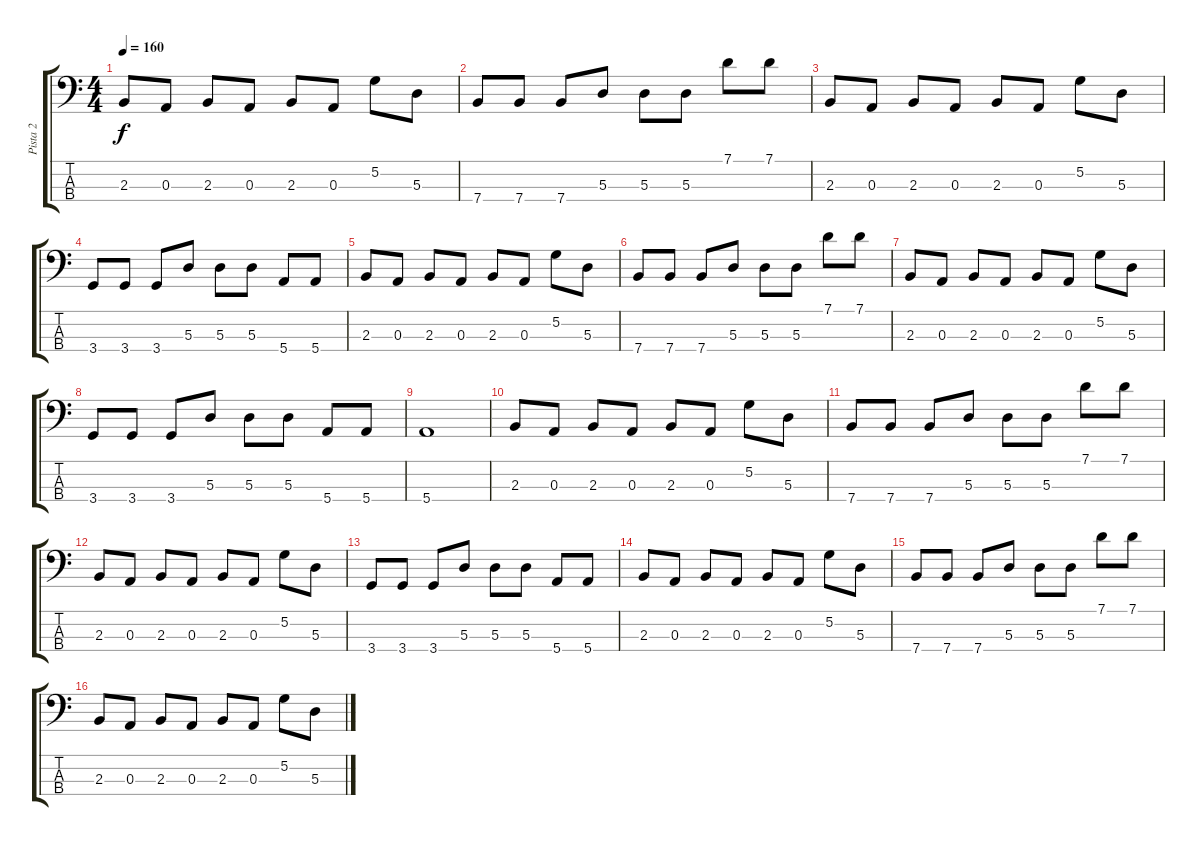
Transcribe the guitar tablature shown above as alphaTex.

\track ("Pista 2" "Pista 2") {instrument electricbassfinger}
\staff {score tabs}
\tuning (G2 D2 A1 E1) {hide}
\ts (4 4)
\tempo 160
\clef f4
\ks c
2.3.8{dy f instrument electricbassfinger} 0.3.8 2.3.8 0.3.8 2.3.8 0.3.8 5.2.8 5.3.8 |
7.4.8 7.4.8 7.4.8 5.3.8 5.3.8 5.3.8 7.1.8 7.1.8 |
2.3.8 0.3.8 2.3.8 0.3.8 2.3.8 0.3.8 5.2.8 5.3.8 |
3.4.8 3.4.8 3.4.8 5.3.8 5.3.8 5.3.8 5.4.8 5.4.8 |
2.3.8 0.3.8 2.3.8 0.3.8 2.3.8 0.3.8 5.2.8 5.3.8 |
7.4.8 7.4.8 7.4.8 5.3.8 5.3.8 5.3.8 7.1.8 7.1.8 |
2.3.8 0.3.8 2.3.8 0.3.8 2.3.8 0.3.8 5.2.8 5.3.8 |
3.4.8 3.4.8 3.4.8 5.3.8 5.3.8 5.3.8 5.4.8 5.4.8 |
5.4.1 |
2.3.8 0.3.8 2.3.8 0.3.8 2.3.8 0.3.8 5.2.8 5.3.8 |
7.4.8 7.4.8 7.4.8 5.3.8 5.3.8 5.3.8 7.1.8 7.1.8 |
2.3.8 0.3.8 2.3.8 0.3.8 2.3.8 0.3.8 5.2.8 5.3.8 |
3.4.8 3.4.8 3.4.8 5.3.8 5.3.8 5.3.8 5.4.8 5.4.8 |
2.3.8 0.3.8 2.3.8 0.3.8 2.3.8 0.3.8 5.2.8 5.3.8 |
7.4.8 7.4.8 7.4.8 5.3.8 5.3.8 5.3.8 7.1.8 7.1.8 |
2.3.8 0.3.8 2.3.8 0.3.8 2.3.8 0.3.8 5.2.8 5.3.8
